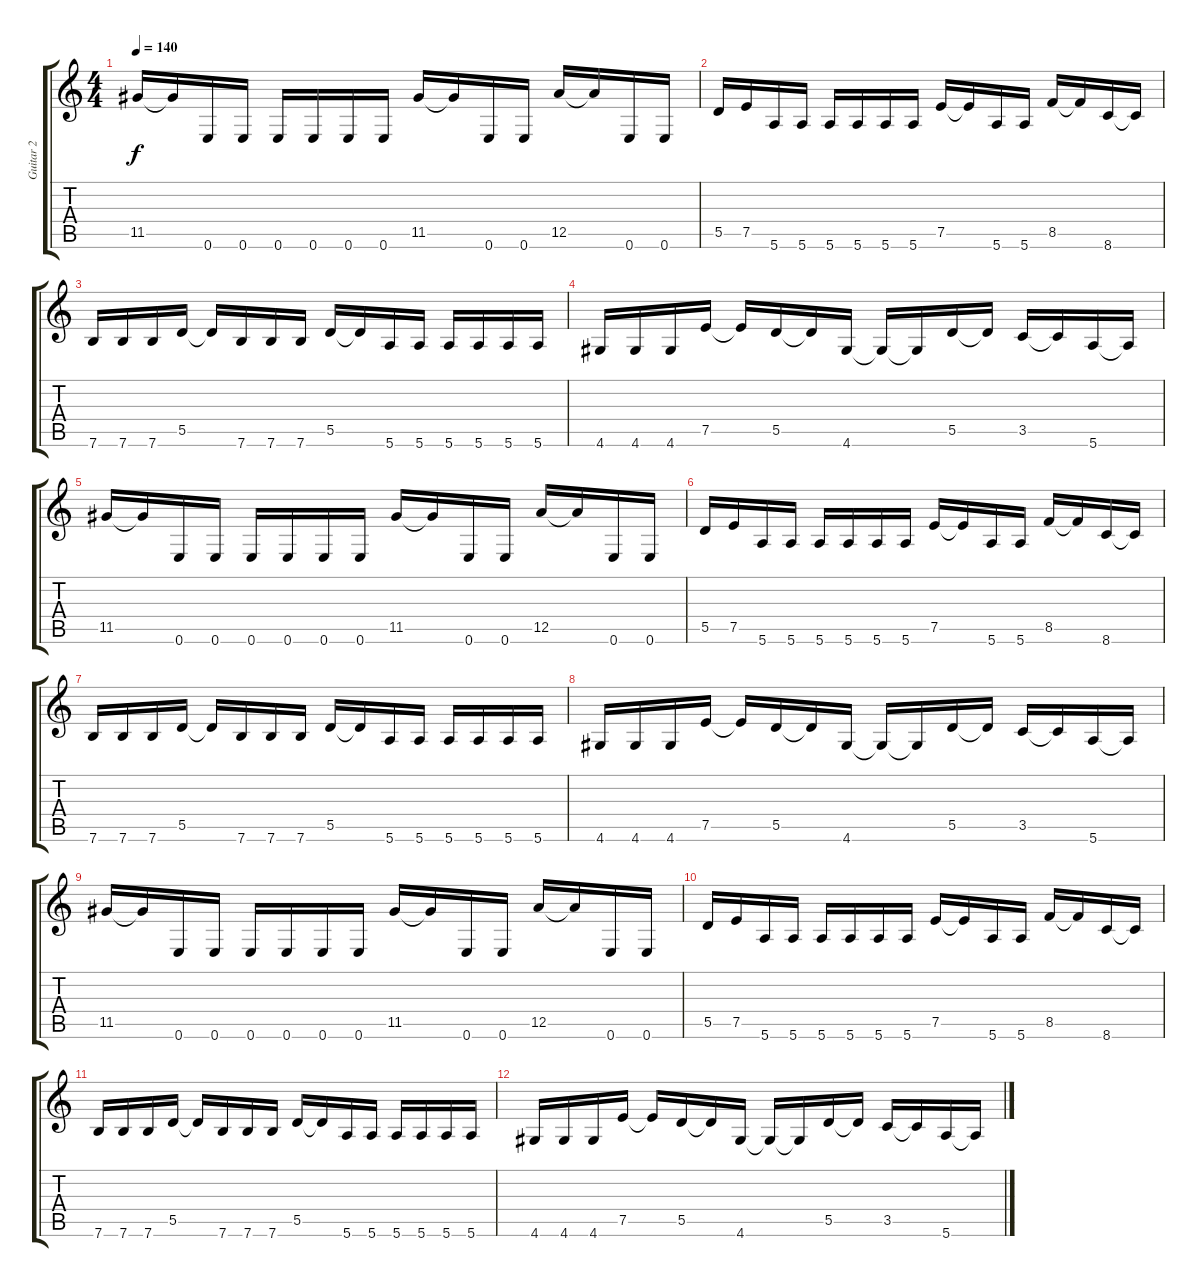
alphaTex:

\track ("Guitar 2" "Guitar 2") {instrument distortionguitar}
\staff {score tabs}
\tuning (E4 B3 G3 D3 A2 E2) {hide}
\ts (4 4)
\tempo 140
\clef g2
\ks c
11.5.16{dy f} 11.5{t}.16 0.6.16 0.6.16 0.6.16 0.6.16 0.6.16 0.6.16 11.5.16 11.5{t}.16 0.6.16 0.6.16 12.5.16 12.5{t}.16 0.6.16 0.6.16 |
5.5.16 7.5.16 5.6.16 5.6.16 5.6.16 5.6.16 5.6.16 5.6.16 7.5.16 7.5{t}.16 5.6.16 5.6.16 8.5.16 8.5{t}.16 8.6.16 8.6{t}.16 |
7.6.16 7.6.16 7.6.16 5.5.16 5.5{t}.16 7.6.16 7.6.16 7.6.16 5.5.16 5.5{t}.16 5.6.16 5.6.16 5.6.16 5.6.16 5.6.16 5.6.16 |
4.6.16 4.6.16 4.6.16 7.5.16 7.5{t}.16 5.5.16 5.5{t}.16 4.6.16 4.6{t}.16 4.6{t}.16 5.5.16 5.5{t}.16 3.5.16 3.5{t}.16 5.6.16 5.6{t}.16 |
11.5.16 11.5{t}.16 0.6.16 0.6.16 0.6.16 0.6.16 0.6.16 0.6.16 11.5.16 11.5{t}.16 0.6.16 0.6.16 12.5.16 12.5{t}.16 0.6.16 0.6.16 |
5.5.16 7.5.16 5.6.16 5.6.16 5.6.16 5.6.16 5.6.16 5.6.16 7.5.16 7.5{t}.16 5.6.16 5.6.16 8.5.16 8.5{t}.16 8.6.16 8.6{t}.16 |
7.6.16 7.6.16 7.6.16 5.5.16 5.5{t}.16 7.6.16 7.6.16 7.6.16 5.5.16 5.5{t}.16 5.6.16 5.6.16 5.6.16 5.6.16 5.6.16 5.6.16 |
4.6.16 4.6.16 4.6.16 7.5.16 7.5{t}.16 5.5.16 5.5{t}.16 4.6.16 4.6{t}.16 4.6{t}.16 5.5.16 5.5{t}.16 3.5.16 3.5{t}.16 5.6.16 5.6{t}.16 |
11.5.16 11.5{t}.16 0.6.16 0.6.16 0.6.16 0.6.16 0.6.16 0.6.16 11.5.16 11.5{t}.16 0.6.16 0.6.16 12.5.16 12.5{t}.16 0.6.16 0.6.16 |
5.5.16 7.5.16 5.6.16 5.6.16 5.6.16 5.6.16 5.6.16 5.6.16 7.5.16 7.5{t}.16 5.6.16 5.6.16 8.5.16 8.5{t}.16 8.6.16 8.6{t}.16 |
7.6.16 7.6.16 7.6.16 5.5.16 5.5{t}.16 7.6.16 7.6.16 7.6.16 5.5.16 5.5{t}.16 5.6.16 5.6.16 5.6.16 5.6.16 5.6.16 5.6.16 |
4.6.16 4.6.16 4.6.16 7.5.16 7.5{t}.16 5.5.16 5.5{t}.16 4.6.16 4.6{t}.16 4.6{t}.16 5.5.16 5.5{t}.16 3.5.16 3.5{t}.16 5.6.16 5.6{t}.16
